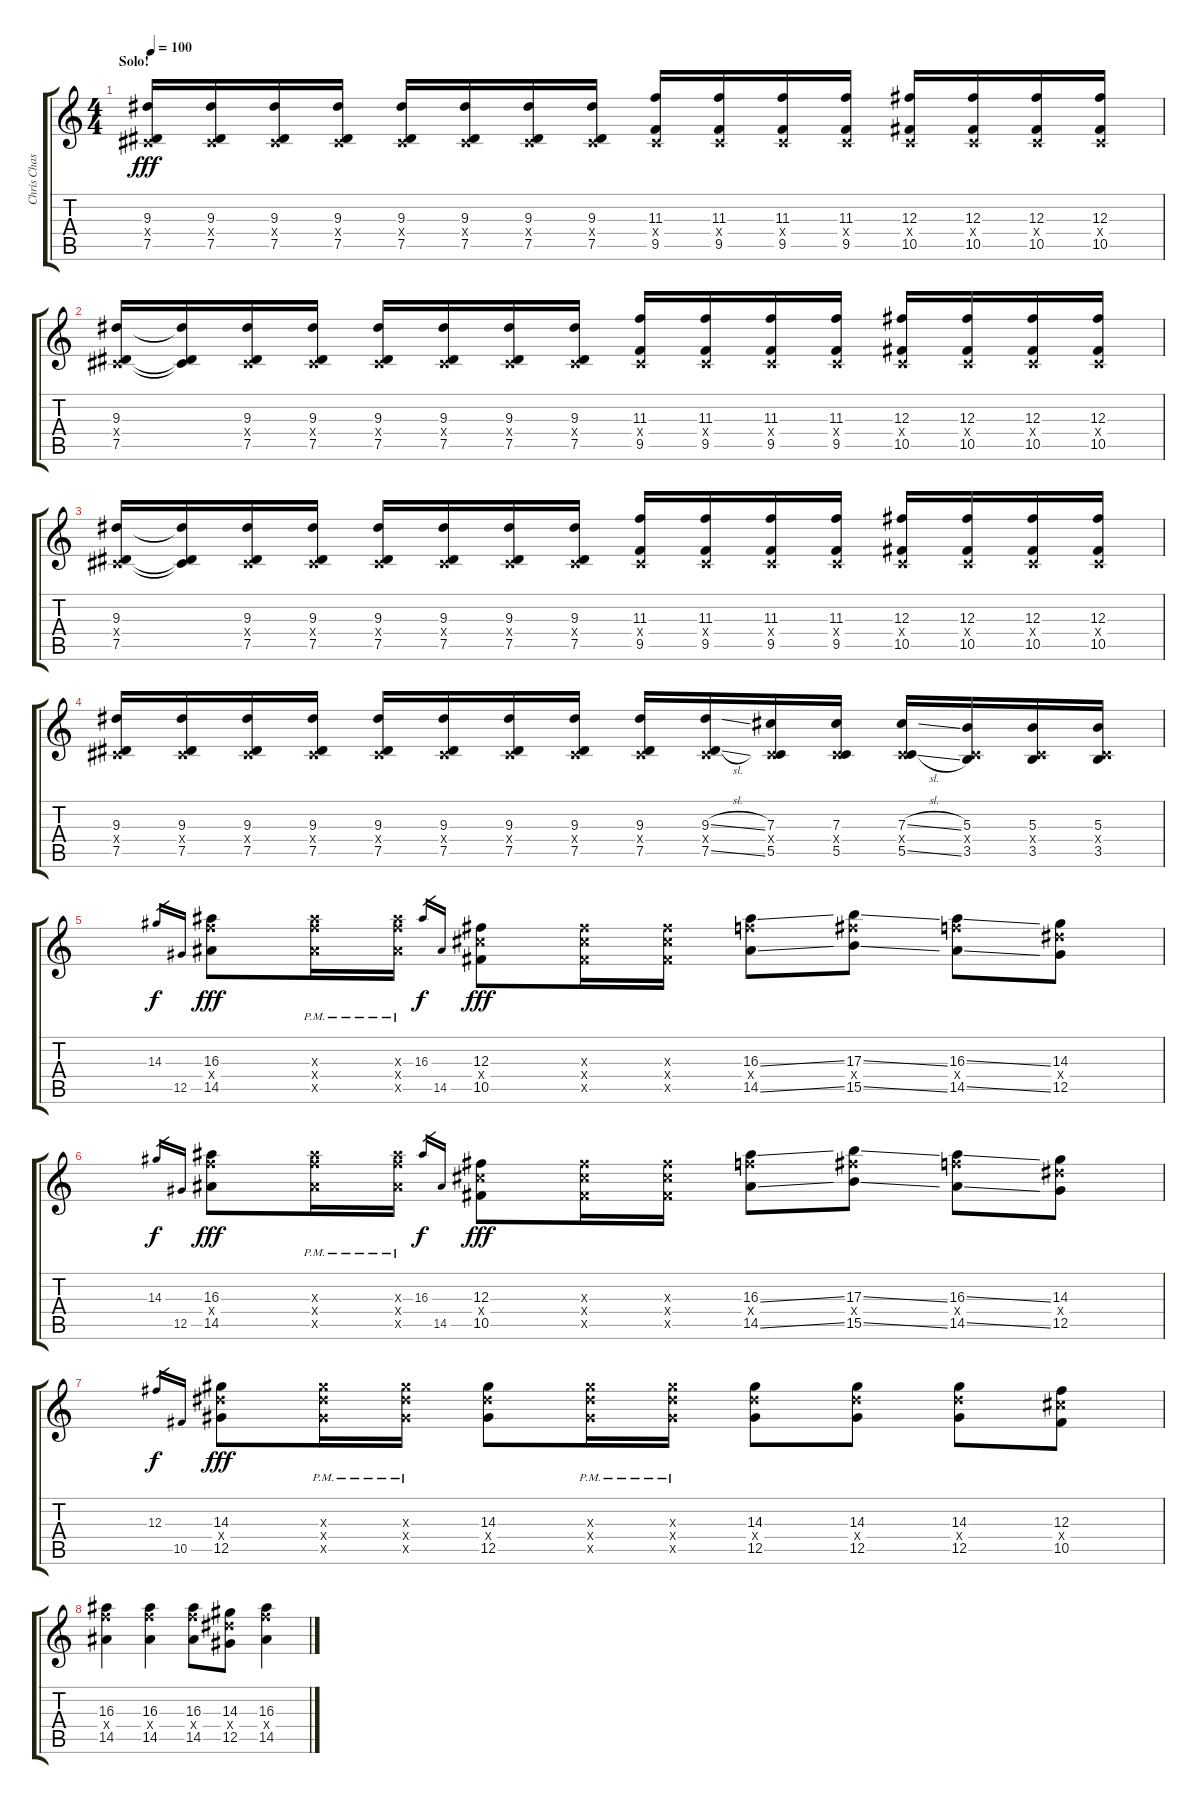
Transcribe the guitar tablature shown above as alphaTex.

\track ("Chris Chase" "Chris Chas") {instrument distortionguitar}
\staff {score tabs}
\tuning (Eb4 Bb3 Gb3 Db3 Ab2 Eb2) {hide}
\ts (4 4)
\section ("" "Solo!")
\tempo 100
\clef g2
\ks c
(9.3 0.4{x} 7.5).16{dy fff volume 13} (9.3 0.4{x} 7.5).16 (9.3 0.4{x} 7.5).16 (9.3 0.4{x} 7.5).16 (9.3 0.4{x} 7.5).16 (9.3 0.4{x} 7.5).16 (9.3 0.4{x} 7.5).16 (9.3 0.4{x} 7.5).16 (11.3 0.4{x} 9.5).16 (11.3 0.4{x} 9.5).16 (11.3 0.4{x} 9.5).16 (11.3 0.4{x} 9.5).16 (12.3 0.4{x} 10.5).16 (12.3 0.4{x} 10.5).16 (12.3 0.4{x} 10.5).16 (12.3 0.4{x} 10.5).16 |
(9.3 0.4{x} 7.5).16 (9.3{t} 0.4{t} 7.5{t}).16 (9.3 0.4{x} 7.5).16 (9.3 0.4{x} 7.5).16 (9.3 0.4{x} 7.5).16 (9.3 0.4{x} 7.5).16 (9.3 0.4{x} 7.5).16 (9.3 0.4{x} 7.5).16 (11.3 0.4{x} 9.5).16 (11.3 0.4{x} 9.5).16 (11.3 0.4{x} 9.5).16 (11.3 0.4{x} 9.5).16 (12.3 0.4{x} 10.5).16 (12.3 0.4{x} 10.5).16 (12.3 0.4{x} 10.5).16 (12.3 0.4{x} 10.5).16 |
(9.3 0.4{x} 7.5).16 (9.3{t} 0.4{t} 7.5{t}).16 (9.3 0.4{x} 7.5).16 (9.3 0.4{x} 7.5).16 (9.3 0.4{x} 7.5).16 (9.3 0.4{x} 7.5).16 (9.3 0.4{x} 7.5).16 (9.3 0.4{x} 7.5).16 (11.3 0.4{x} 9.5).16 (11.3 0.4{x} 9.5).16 (11.3 0.4{x} 9.5).16 (11.3 0.4{x} 9.5).16 (12.3 0.4{x} 10.5).16 (12.3 0.4{x} 10.5).16 (12.3 0.4{x} 10.5).16 (12.3 0.4{x} 10.5).16 |
(9.3 0.4{x} 7.5).16 (9.3 0.4{x} 7.5).16 (9.3 0.4{x} 7.5).16 (9.3 0.4{x} 7.5).16 (9.3 0.4{x} 7.5).16 (9.3 0.4{x} 7.5).16 (9.3 0.4{x} 7.5).16 (9.3 0.4{x} 7.5).16 (9.3 0.4{x} 7.5).16 (9.3{sl} 0.4{x} 7.5{sl}).16 (7.3 0.4{x} 5.5).16 (7.3 0.4{x} 5.5).16 (7.3{sl} 0.4{x} 5.5{sl}).16 (5.3 0.4{x} 3.5).16 (5.3 0.4{x} 3.5).16 (5.3 0.4{x} 3.5).16 |
14.3.16{gr dy f} 12.5.16{gr} (16.3 16.4{x} 14.5).8{dy fff volume 16} (16.3{pm x} 16.4{x} 14.5{pm x}).16 (16.3{pm x} 16.4{x} 14.5{pm x}).16 16.3.16{gr dy f} 14.5.16{gr} (12.3 12.4{x} 10.5).8{dy fff} (12.3{x} 12.4{x} 10.5{x}).16 (12.3{x} 12.4{x} 10.5{x}).16 (16.3{ss} 16.4{x} 14.5{ss}).8 (17.3{ss} 17.4{x} 15.5{ss}).8 (16.3{ss} 16.4{x} 14.5{ss}).8 (14.3 14.4{x} 12.5).8 |
14.3.16{gr dy f} 12.5.16{gr} (16.3 16.4{x} 14.5).8{dy fff} (16.3{pm x} 16.4{x} 14.5{pm x}).16 (16.3{pm x} 16.4{x} 14.5{pm x}).16 16.3.16{gr dy f} 14.5.16{gr} (12.3 12.4{x} 10.5).8{dy fff} (12.3{x} 12.4{x} 10.5{x}).16 (12.3{x} 12.4{x} 10.5{x}).16 (16.3{ss} 16.4{x} 14.5{ss}).8 (17.3{ss} 17.4{x} 15.5{ss}).8 (16.3{ss} 16.4{x} 14.5{ss}).8 (14.3 14.4{x} 12.5).8 |
12.3.16{gr dy f} 10.5.16{gr} (14.3 14.4{x} 12.5).8{dy fff} (14.3{pm x} 14.4{x} 12.5{pm x}).16 (14.3{pm x} 14.4{x} 12.5{pm x}).16 (14.3 14.4{x} 12.5).8 (14.3{pm x} 14.4{x} 12.5{pm x}).16 (14.3{pm x} 14.4{x} 12.5{pm x}).16 (14.3 14.4{x} 12.5).8 (14.3 14.4{x} 12.5).8 (14.3 14.4{x} 12.5).8 (12.3 12.4{x} 10.5).8 |
(16.3 16.4{x} 14.5).4 (16.3 16.4{x} 14.5).4 (16.3 16.4{x} 14.5).8 (14.3 14.4{x} 12.5).8 (16.3 16.4{x} 14.5).4{volume 12}
